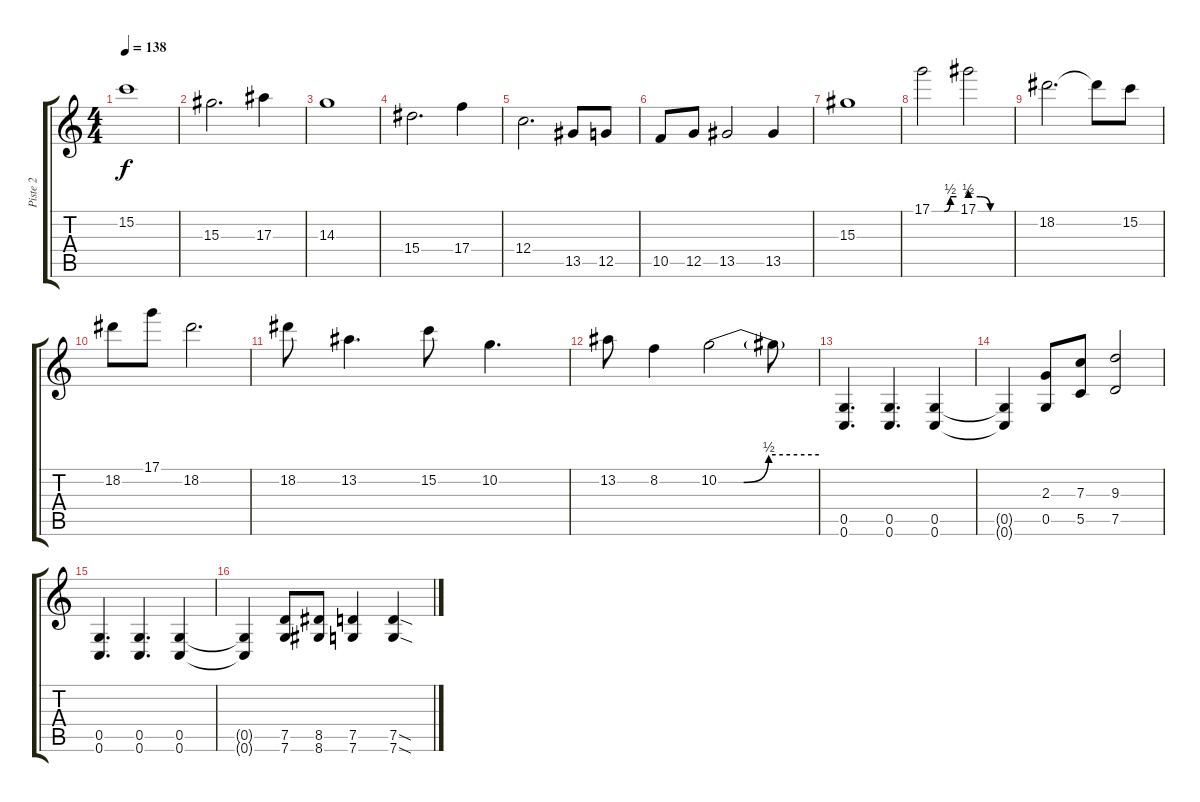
\track ("Piste 2" "Piste 2") {instrument distortionguitar}
\staff {score tabs}
\tuning (D4 A3 F3 C3 G2 C2) {hide}
\ts (4 4)
\tempo 138
\clef g2
\ks c
15.2.1{dy f} |
15.3.2{d} 17.3.4 |
14.3.1 |
15.4.2{d} 17.4.4 |
12.4.2{d} 13.5.8 12.5.8 |
10.5.8 12.5.8 13.5.2 13.5.4 |
15.3.1 |
17.1{be (custom 0 0 30 0 45 2 60 2)}.2 17.1{be (custom 0 2 15 2 30 0 60 0)}.2 |
18.2.2{d} 18.2{t}.8 15.2.8 |
18.2.8 17.1.8 18.2.2{d} |
18.2.8 13.2.4{d} 15.2.8 10.2.4{d} |
13.2.8 8.2.4 10.2{be (custom 0 0 15 0 30 2 60 2)}.2 10.2{t}.8 |
(0.5 0.6).4{d} (0.5 0.6).4{d} (0.5 0.6).4 |
(0.5{t} 0.6{t}).4 (2.3 0.5).8 (7.3 5.5).8 (9.3 7.5).2 |
(0.5 0.6).4{d} (0.5 0.6).4{d} (0.5 0.6).4 |
(0.5{t} 0.6{t}).4 (7.5 7.6).8 (8.5 8.6).8 (7.5 7.6).4 (7.5{sod} 7.6{sod}).4
